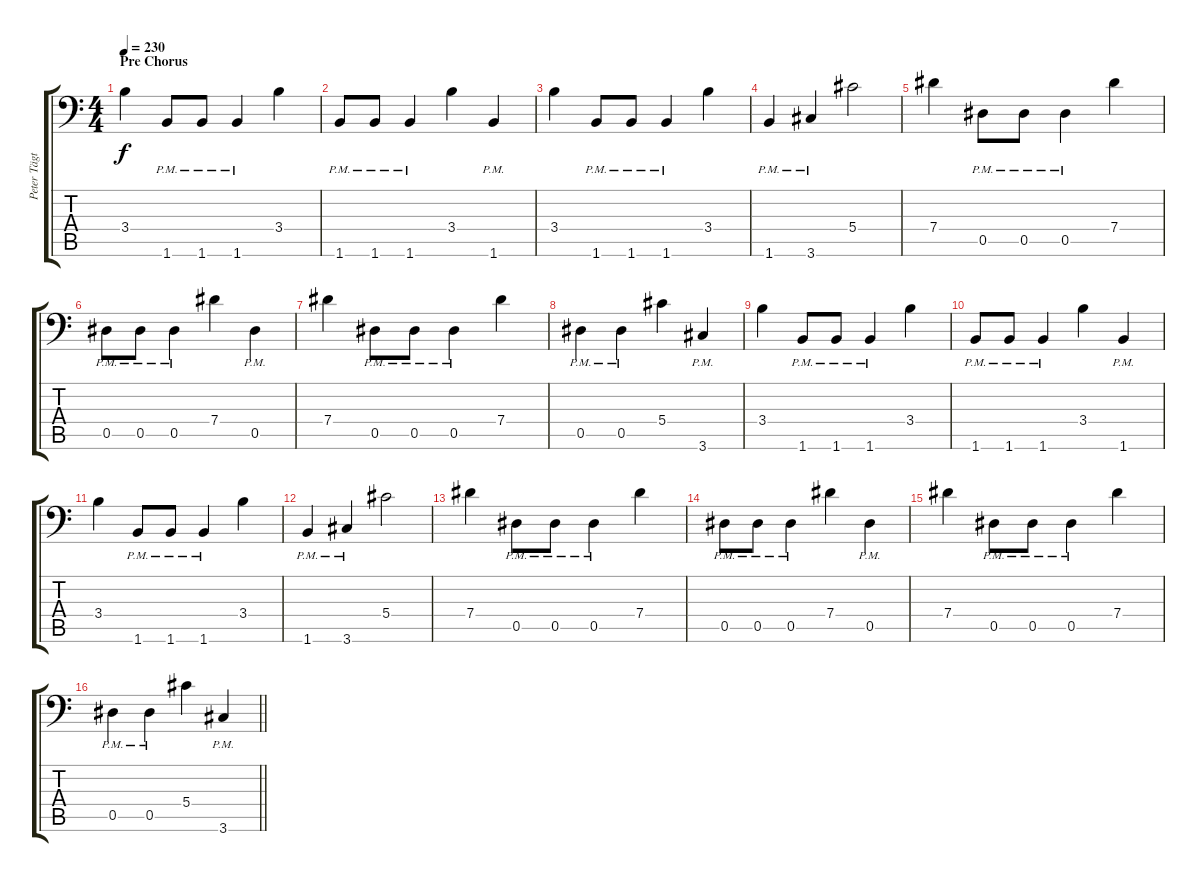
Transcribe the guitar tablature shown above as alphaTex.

\track ("Peter Tägtgren " "Peter Tägt") {instrument distortionguitar}
\staff {score tabs}
\tuning (Bb3 F3 Db3 Ab2 Eb2 Bb1) {hide}
\ts (4 4)
\section ("" "Pre Chorus")
\tempo 230
\clef f4
\ks c
3.4.4{dy f} 1.6{pm}.8 1.6{pm}.8 1.6{pm}.4 3.4.4 |
1.6{pm}.8 1.6{pm}.8 1.6{pm}.4 3.4.4 1.6{pm}.4 |
3.4.4 1.6{pm}.8 1.6{pm}.8 1.6{pm}.4 3.4.4 |
1.6{pm}.4 3.6{pm}.4 5.4.2 |
7.4.4 0.5{pm}.8 0.5{pm}.8 0.5{pm}.4 7.4.4 |
0.5{pm}.8 0.5{pm}.8 0.5{pm}.4 7.4.4 0.5{pm}.4 |
7.4.4 0.5{pm}.8 0.5{pm}.8 0.5{pm}.4 7.4.4 |
0.5{pm}.4 0.5{pm}.4 5.4.4 3.6{pm}.4 |
3.4.4 1.6{pm}.8 1.6{pm}.8 1.6{pm}.4 3.4.4 |
1.6{pm}.8 1.6{pm}.8 1.6{pm}.4 3.4.4 1.6{pm}.4 |
3.4.4 1.6{pm}.8 1.6{pm}.8 1.6{pm}.4 3.4.4 |
1.6{pm}.4 3.6{pm}.4 5.4.2 |
7.4.4 0.5{pm}.8 0.5{pm}.8 0.5{pm}.4 7.4.4 |
0.5{pm}.8 0.5{pm}.8 0.5{pm}.4 7.4.4 0.5{pm}.4 |
7.4.4 0.5{pm}.8 0.5{pm}.8 0.5{pm}.4 7.4.4 |
\barLineRight lightlight
0.5{pm}.4 0.5{pm}.4 5.4.4 3.6{pm}.4
